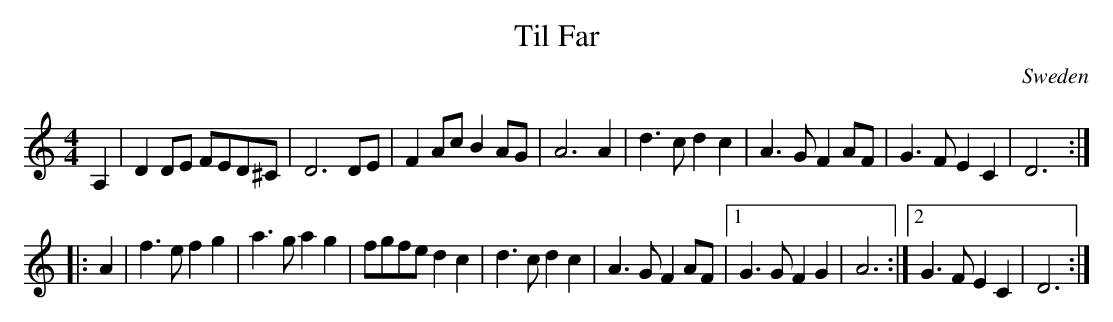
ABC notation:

X:1
T:Til Far
O:Sweden
M:4/4
K:DDor
A,2 |\
D2DE FED^C | D6 DE | F2 Ac B2AG | A6 A2 |\
d3c d2c2 | A3G F2AF | G3F E2C2 | D6 :|*
|: A2 |\
f3e f2g2 | a3g a2g2 | fgfe d2c2 | d3c d2c2 |\
A3G F2AF |1 G3G F2G2 | A6 :|2 G3F E2C2 | D6 :|**
